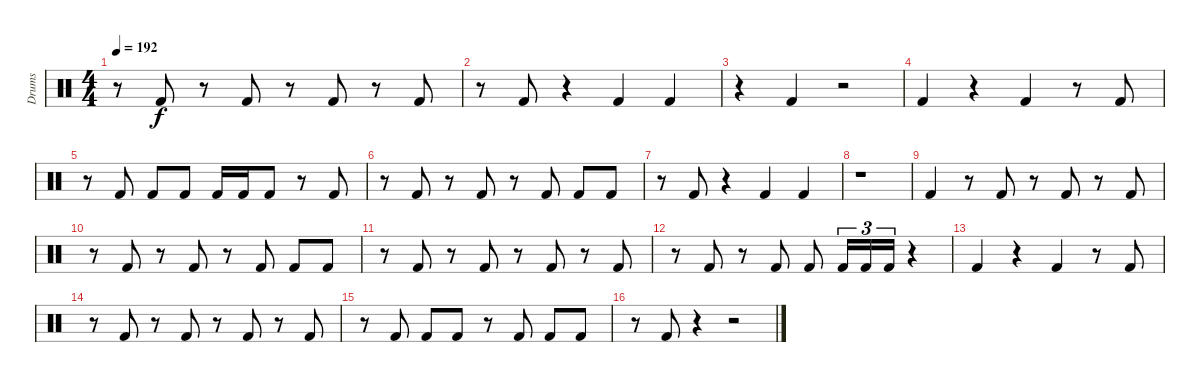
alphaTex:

\track ("Drums" "Drums") {instrument percussion}
\staff {score}
\articulation defaults
\ts (4 4)
\tempo 192
\clef neutral
\ks c
r.8{dy f} "Kick (hit) 2".8 r.8 "Kick (hit) 2".8 r.8 "Kick (hit) 2".8 r.8 "Kick (hit) 2".8 |
r.8 "Kick (hit) 2".8 r.4 "Kick (hit) 2".4 "Kick (hit) 2".4 |
r.4 "Kick (hit) 2".4 r.2 |
"Kick (hit) 2".4 r.4 "Kick (hit) 2".4 r.8 "Kick (hit) 2".8 |
r.8 "Kick (hit) 2".8 "Kick (hit) 2".8 "Kick (hit) 2".8 "Kick (hit) 2".16 "Kick (hit) 2".16 "Kick (hit) 2".8 r.8 "Kick (hit) 2".8 |
r.8 "Kick (hit) 2".8 r.8 "Kick (hit) 2".8 r.8 "Kick (hit) 2".8 "Kick (hit) 2".8 "Kick (hit) 2".8 |
r.8 "Kick (hit) 2".8 r.4 "Kick (hit) 2".4 "Kick (hit) 2".4 |
r.1 |
"Kick (hit) 2".4 r.8 "Kick (hit) 2".8 r.8 "Kick (hit) 2".8 r.8 "Kick (hit) 2".8 |
r.8 "Kick (hit) 2".8 r.8 "Kick (hit) 2".8 r.8 "Kick (hit) 2".8 "Kick (hit) 2".8 "Kick (hit) 2".8 |
r.8 "Kick (hit) 2".8 r.8 "Kick (hit) 2".8 r.8 "Kick (hit) 2".8 r.8 "Kick (hit) 2".8 |
r.8 "Kick (hit) 2".8 r.8 "Kick (hit) 2".8 "Kick (hit) 2".8 "Kick (hit) 2".16{tu (3 2)} "Kick (hit) 2".16{tu (3 2)} "Kick (hit) 2".16{tu (3 2)} r.4 |
"Kick (hit) 2".4 r.4 "Kick (hit) 2".4 r.8 "Kick (hit) 2".8 |
r.8 "Kick (hit) 2".8 r.8 "Kick (hit) 2".8 r.8 "Kick (hit) 2".8 r.8 "Kick (hit) 2".8 |
r.8 "Kick (hit) 2".8 "Kick (hit) 2".8 "Kick (hit) 2".8 r.8 "Kick (hit) 2".8 "Kick (hit) 2".8 "Kick (hit) 2".8 |
r.8 "Kick (hit) 2".8 r.4 r.2
